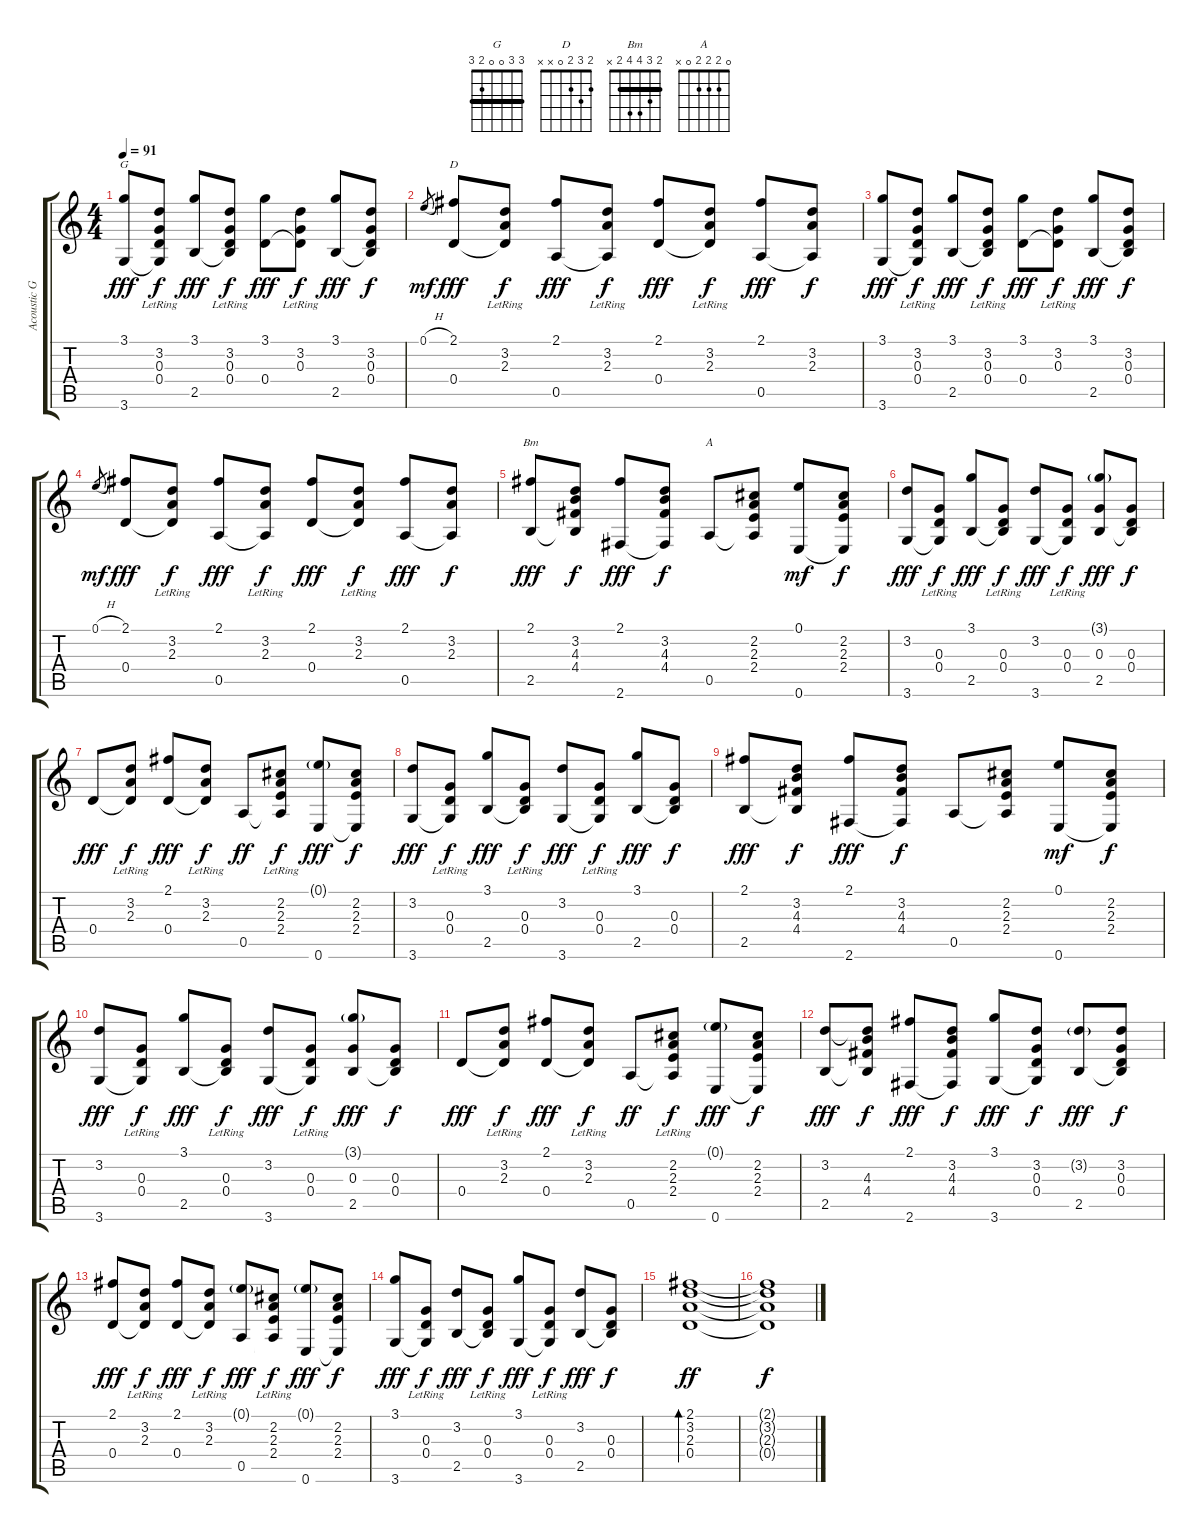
\track ("Acoustic Guitar" "Acoustic G") {instrument acousticguitarsteel}
\staff {score tabs}
\tuning (E4 B3 G3 D3 A2 E2) {hide}
\chord ("G" 3 3 0 0 2 3) {barre 3}
\chord ("D" 2 3 2 0 x x)
\chord ("Bm" 2 3 4 4 2 x) {barre 2}
\chord ("A" 0 2 2 2 0 x)
\ts (4 4)
\tempo 91
\clef g2
\ks c
(3.1 3.6).8{ch "G" dy fff} (3.2{lr} 0.3{lr} 0.4{lr} 3.6{t}).8{dy f} (3.1 2.5).8{dy fff} (3.2{lr} 0.3{lr} 0.4{lr} 2.5{t}).8{dy f} (3.1 0.4).8{dy fff} (3.2{lr} 0.3{lr} 0.4{t}).8{dy f} (3.1 2.5).8{dy fff} (3.2 0.3 0.4 2.5{t}).8{dy f} |
0.1{h}.8{gr dy mf} (2.1 0.4).8{ch "D" dy fff} (3.2{lr} 2.3{lr} 0.4{t}).8{dy f} (2.1 0.5).8{dy fff} (3.2{lr} 2.3{lr} 0.5{t}).8{dy f} (2.1 0.4).8{dy fff} (3.2{lr} 2.3{lr} 0.4{t}).8{dy f} (2.1 0.5).8{dy fff} (3.2 2.3 0.5{t}).8{dy f} |
(3.1 3.6).8{dy fff} (3.2{lr} 0.3{lr} 0.4{lr} 3.6{t}).8{dy f} (3.1 2.5).8{dy fff} (3.2{lr} 0.3{lr} 0.4{lr} 2.5{t}).8{dy f} (3.1 0.4).8{dy fff} (3.2{lr} 0.3{lr} 0.4{t}).8{dy f} (3.1 2.5).8{dy fff} (3.2 0.3 0.4 2.5{t}).8{dy f} |
0.1{h}.8{gr dy mf} (2.1 0.4).8{dy fff} (3.2{lr} 2.3{lr} 0.4{t}).8{dy f} (2.1 0.5).8{dy fff} (3.2{lr} 2.3{lr} 0.5{t}).8{dy f} (2.1 0.4).8{dy fff} (3.2{lr} 2.3{lr} 0.4{t}).8{dy f} (2.1 0.5).8{dy fff} (3.2 2.3 0.5{t}).8{dy f} |
(2.1 2.5).8{ch "Bm" dy fff} (3.2 4.3 4.4 2.5{t}).8{dy f} (2.1 2.6).8{dy fff} (3.2 4.3 4.4 2.6{t}).8{dy f} 0.5.8{ch "A"} (2.2 2.3 2.4 0.5{t}).8 (0.1 0.6).8{dy mf} (2.2 2.3 2.4 0.6{t}).8{dy f} |
(3.2 3.6).8{dy fff} (0.3{lr} 0.4{lr} 3.6{t}).8{dy f} (3.1 2.5).8{dy fff} (0.3{lr} 0.4{lr} 2.5{t}).8{dy f} (3.2 3.6).8{dy fff} (0.3{lr} 0.4 3.6{t}).8{dy f} (3.1{g} 0.3 2.5).8{dy fff} (0.3 0.4 2.5{t}).8{dy f} |
0.4.8{dy fff} (3.2{lr} 2.3{lr} 0.4{t}).8{dy f} (2.1 0.4).8{dy fff} (3.2{lr} 2.3{lr} 0.4{t}).8{dy f} 0.5.8{dy ff} (2.2{lr} 2.3{lr} 2.4 0.5{t}).8{dy f} (0.1{g} 0.6).8{dy fff} (2.2 2.3 2.4 0.6{t}).8{dy f} |
(3.2 3.6).8{dy fff} (0.3{lr} 0.4{lr} 3.6{t}).8{dy f} (3.1 2.5).8{dy fff} (0.3{lr} 0.4{lr} 2.5{t}).8{dy f} (3.2 3.6).8{dy fff} (0.3{lr} 0.4 3.6{t}).8{dy f} (3.1 2.5).8{dy fff} (0.3 0.4 2.5{t}).8{dy f} |
(2.1 2.5).8{dy fff} (3.2 4.3 4.4 2.5{t}).8{dy f} (2.1 2.6).8{dy fff} (3.2 4.3 4.4 2.6{t}).8{dy f} 0.5.8 (2.2 2.3 2.4 0.5{t}).8 (0.1 0.6).8{dy mf} (2.2 2.3 2.4 0.6{t}).8{dy f} |
(3.2 3.6).8{dy fff} (0.3{lr} 0.4{lr} 3.6{t}).8{dy f} (3.1 2.5).8{dy fff} (0.3{lr} 0.4{lr} 2.5{t}).8{dy f} (3.2 3.6).8{dy fff} (0.3{lr} 0.4 3.6{t}).8{dy f} (3.1{g} 0.3 2.5).8{dy fff} (0.3 0.4 2.5{t}).8{dy f} |
0.4.8{dy fff} (3.2{lr} 2.3{lr} 0.4{t}).8{dy f} (2.1 0.4).8{dy fff} (3.2{lr} 2.3{lr} 0.4{t}).8{dy f} 0.5.8{dy ff} (2.2{lr} 2.3{lr} 2.4 0.5{t}).8{dy f} (0.1{g} 0.6).8{dy fff} (2.2 2.3 2.4 0.6{t}).8{dy f} |
(3.2 2.5).8{dy fff} (3.2{t} 4.3 4.4 2.5{t}).8{dy f} (2.1 2.6).8{dy fff} (3.2 4.3 4.4 2.6{t}).8{dy f} (3.1 3.6).8{dy fff} (3.2 0.3 0.4 3.6{t}).8{dy f} (3.2{g} 2.5).8{dy fff} (3.2 0.3 0.4 2.5{t}).8{dy f} |
(2.1 0.4).8{dy fff} (3.2{lr} 2.3{lr} 0.4{t}).8{dy f} (2.1 0.4).8{dy fff} (3.2{lr} 2.3{lr} 0.4{t}).8{dy f} (0.1{g} 0.5).8{dy fff} (2.2{lr} 2.3{lr} 2.4 0.5{t}).8{dy f} (0.1{g} 0.6).8{dy fff} (2.2 2.3 2.4 0.6{t}).8{dy f} |
(3.1 3.6).8{dy fff} (0.3{lr} 0.4{lr} 3.6{t}).8{dy f} (3.2 2.5).8{dy fff} (0.3{lr} 0.4{lr} 2.5{t}).8{dy f} (3.1 3.6).8{dy fff} (0.3{lr} 0.4 3.6{t}).8{dy f} (3.2 2.5).8{dy fff} (0.3 0.4 2.5{t}).8{dy f} |
(2.1 3.2 2.3 0.4).1{bd 60 dy ff} |
(2.1{t} 3.2{t} 2.3{t} 0.4{t}).1{dy f}
